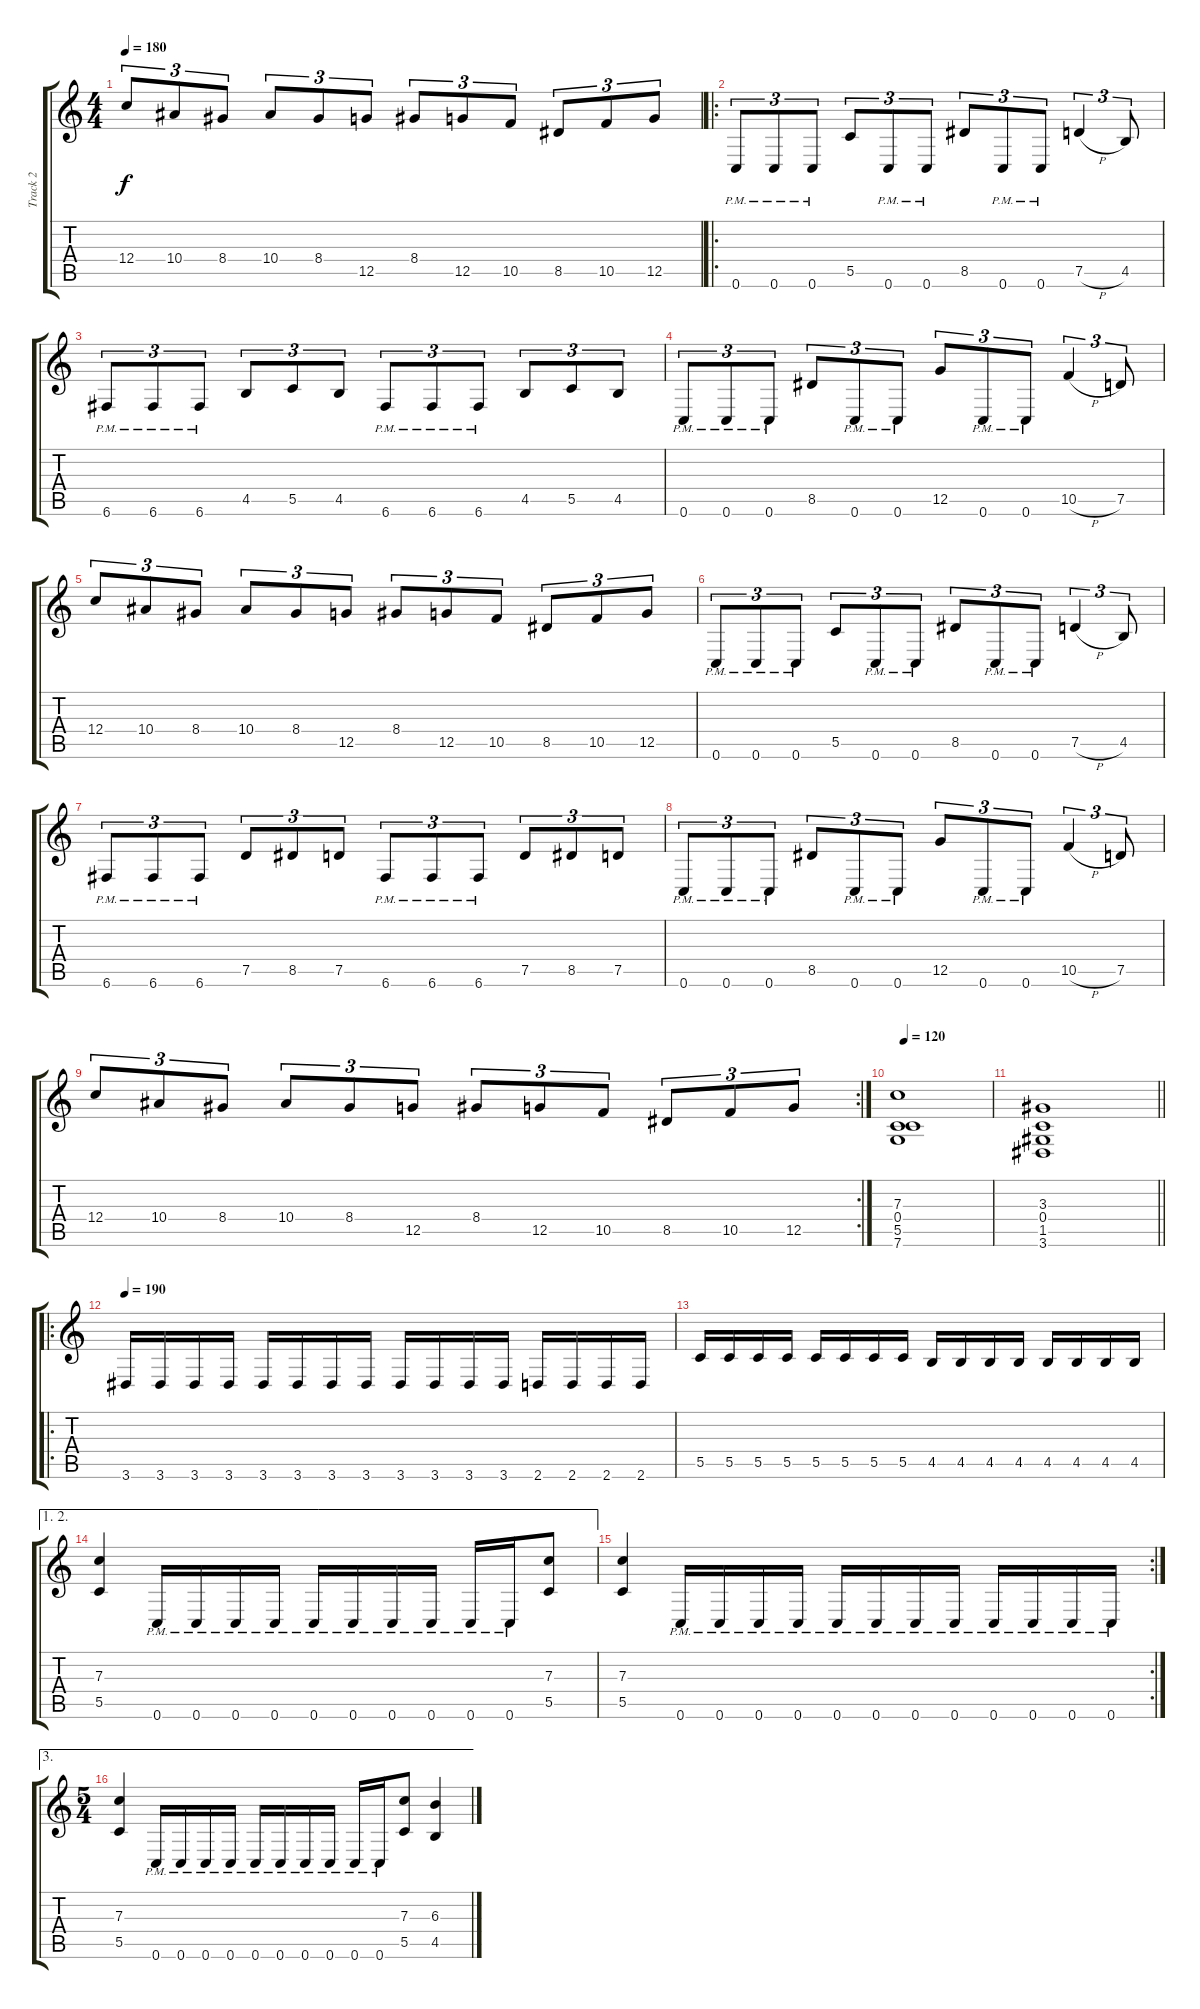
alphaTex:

\track ("Track 2" "Track 2") {instrument distortionguitar}
\staff {score tabs}
\tuning (D4 A3 F3 C3 G2 C2) {hide}
\ts (4 4)
\tempo 180
\clef g2
\ks c
12.4.8{tu (3 2) dy f} 10.4.8{tu (3 2)} 8.4.8{tu (3 2)} 10.4.8{tu (3 2)} 8.4.8{tu (3 2)} 12.5.8{tu (3 2)} 8.4.8{tu (3 2)} 12.5.8{tu (3 2)} 10.5.8{tu (3 2)} 8.5.8{tu (3 2)} 10.5.8{tu (3 2)} 12.5.8{tu (3 2)} |
\ro
0.6{pm}.8{tu (3 2)} 0.6{pm}.8{tu (3 2)} 0.6{pm}.8{tu (3 2)} 5.5.8{tu (3 2)} 0.6{pm}.8{tu (3 2)} 0.6{pm}.8{tu (3 2)} 8.5.8{tu (3 2)} 0.6{pm}.8{tu (3 2)} 0.6{pm}.8{tu (3 2)} 7.5{h}.4{tu (3 2)} 4.5.8{tu (3 2)} |
6.6{pm}.8{tu (3 2)} 6.6{pm}.8{tu (3 2)} 6.6{pm}.8{tu (3 2)} 4.5.8{tu (3 2)} 5.5.8{tu (3 2)} 4.5.8{tu (3 2)} 6.6{pm}.8{tu (3 2)} 6.6{pm}.8{tu (3 2)} 6.6{pm}.8{tu (3 2)} 4.5.8{tu (3 2)} 5.5.8{tu (3 2)} 4.5.8{tu (3 2)} |
0.6{pm}.8{tu (3 2)} 0.6{pm}.8{tu (3 2)} 0.6{pm}.8{tu (3 2)} 8.5.8{tu (3 2)} 0.6{pm}.8{tu (3 2)} 0.6{pm}.8{tu (3 2)} 12.5.8{tu (3 2)} 0.6{pm}.8{tu (3 2)} 0.6{pm}.8{tu (3 2)} 10.5{h}.4{tu (3 2)} 7.5.8{tu (3 2)} |
12.4.8{tu (3 2)} 10.4.8{tu (3 2)} 8.4.8{tu (3 2)} 10.4.8{tu (3 2)} 8.4.8{tu (3 2)} 12.5.8{tu (3 2)} 8.4.8{tu (3 2)} 12.5.8{tu (3 2)} 10.5.8{tu (3 2)} 8.5.8{tu (3 2)} 10.5.8{tu (3 2)} 12.5.8{tu (3 2)} |
0.6{pm}.8{tu (3 2)} 0.6{pm}.8{tu (3 2)} 0.6{pm}.8{tu (3 2)} 5.5.8{tu (3 2)} 0.6{pm}.8{tu (3 2)} 0.6{pm}.8{tu (3 2)} 8.5.8{tu (3 2)} 0.6{pm}.8{tu (3 2)} 0.6{pm}.8{tu (3 2)} 7.5{h}.4{tu (3 2)} 4.5.8{tu (3 2)} |
6.6{pm}.8{tu (3 2)} 6.6{pm}.8{tu (3 2)} 6.6{pm}.8{tu (3 2)} 7.5.8{tu (3 2)} 8.5.8{tu (3 2)} 7.5.8{tu (3 2)} 6.6{pm}.8{tu (3 2)} 6.6{pm}.8{tu (3 2)} 6.6{pm}.8{tu (3 2)} 7.5.8{tu (3 2)} 8.5.8{tu (3 2)} 7.5.8{tu (3 2)} |
0.6{pm}.8{tu (3 2)} 0.6{pm}.8{tu (3 2)} 0.6{pm}.8{tu (3 2)} 8.5.8{tu (3 2)} 0.6{pm}.8{tu (3 2)} 0.6{pm}.8{tu (3 2)} 12.5.8{tu (3 2)} 0.6{pm}.8{tu (3 2)} 0.6{pm}.8{tu (3 2)} 10.5{h}.4{tu (3 2)} 7.5.8{tu (3 2)} |
\rc 2
12.4.8{tu (3 2)} 10.4.8{tu (3 2)} 8.4.8{tu (3 2)} 10.4.8{tu (3 2)} 8.4.8{tu (3 2)} 12.5.8{tu (3 2)} 8.4.8{tu (3 2)} 12.5.8{tu (3 2)} 10.5.8{tu (3 2)} 8.5.8{tu (3 2)} 10.5.8{tu (3 2)} 12.5.8{tu (3 2)} |
\tempo 120
(7.3 0.4 5.5 7.6).1 |
\barLineRight lightlight
(3.3 0.4 1.5 3.6).1 |
\ro
\tempo 190
3.6.16 3.6.16 3.6.16 3.6.16 3.6.16 3.6.16 3.6.16 3.6.16 3.6.16 3.6.16 3.6.16 3.6.16 2.6.16 2.6.16 2.6.16 2.6.16 |
5.5.16 5.5.16 5.5.16 5.5.16 5.5.16 5.5.16 5.5.16 5.5.16 4.5.16 4.5.16 4.5.16 4.5.16 4.5.16 4.5.16 4.5.16 4.5.16 |
\ae (1 2)
(7.3 5.5).4 0.6{pm}.16 0.6{pm}.16 0.6{pm}.16 0.6{pm}.16 0.6{pm}.16 0.6{pm}.16 0.6{pm}.16 0.6{pm}.16 0.6{pm}.16 0.6{pm}.16 (7.3 5.5).8 |
\rc 2
(7.3 5.5).4 0.6{pm}.16 0.6{pm}.16 0.6{pm}.16 0.6{pm}.16 0.6{pm}.16 0.6{pm}.16 0.6{pm}.16 0.6{pm}.16 0.6{pm}.16 0.6{pm}.16 0.6{pm}.16 0.6{pm}.16 |
\ae 3
\ts (5 4)
(7.3 5.5).4 0.6{pm}.16 0.6{pm}.16 0.6{pm}.16 0.6{pm}.16 0.6{pm}.16 0.6{pm}.16 0.6{pm}.16 0.6{pm}.16 0.6{pm}.16 0.6{pm}.16 (7.3 5.5).8 (6.3 4.5).4
